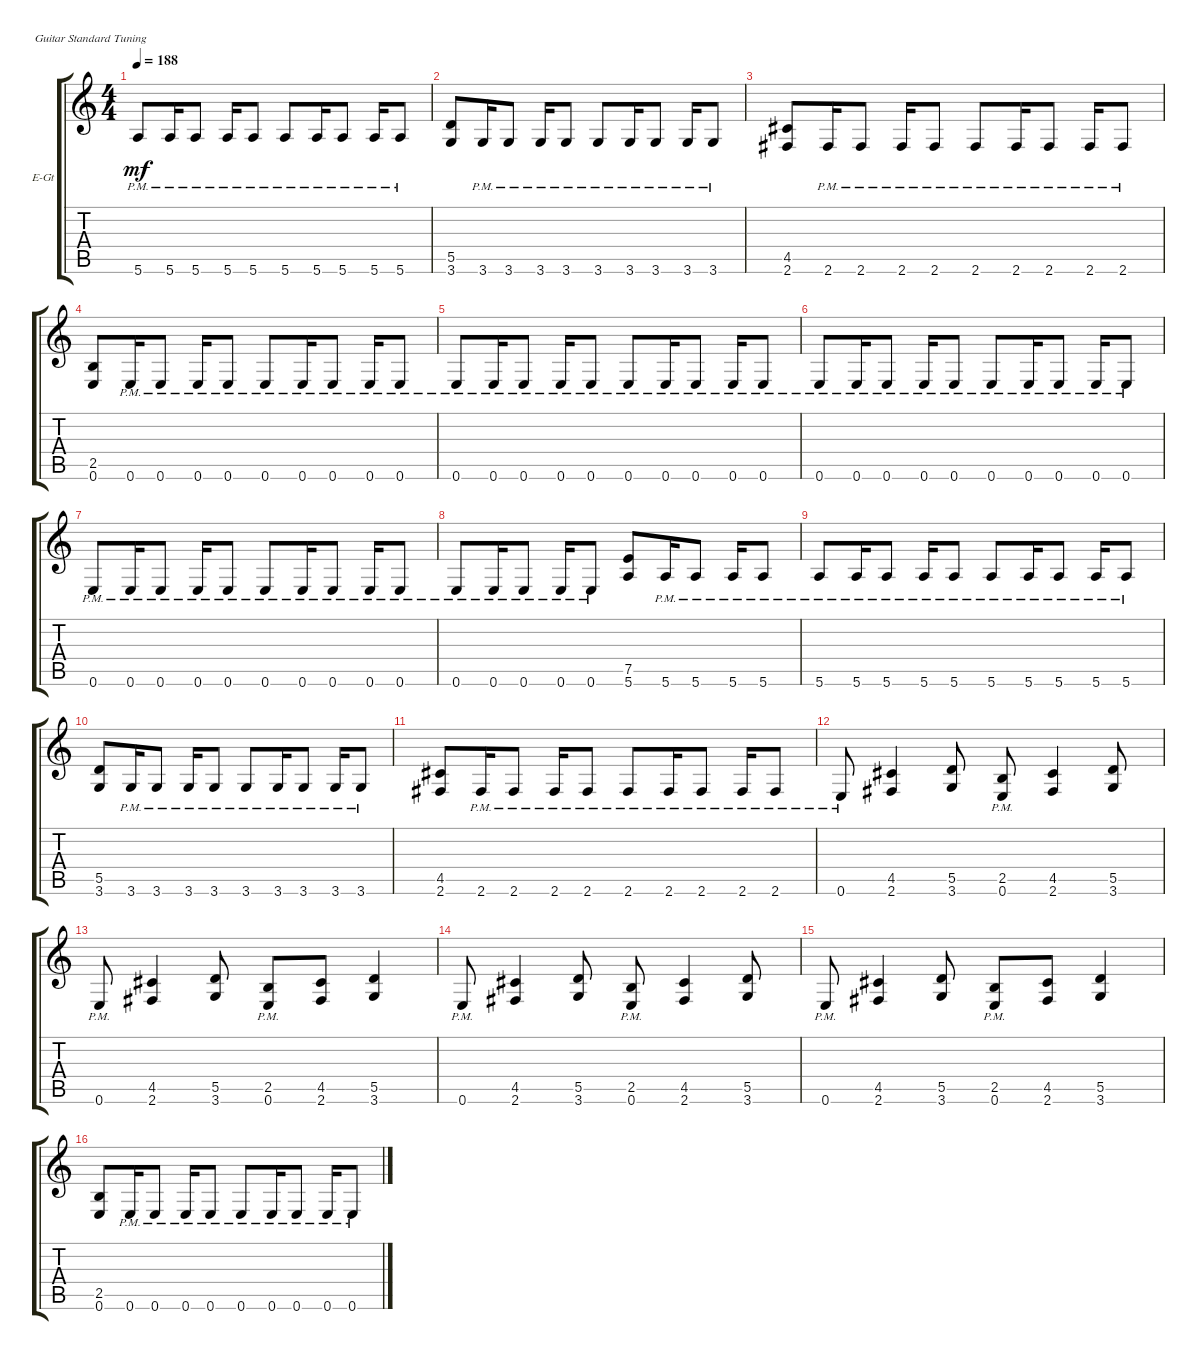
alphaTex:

\bracketExtendMode groupsimilarinstruments
\firstSystemTrackNameOrientation horizontal
\otherSystemsTrackNameOrientation horizontal
\track ("Gtr Dist 1" "E-Gt") {instrument overdrivenguitar}
\staff {score tabs}
\tuning (E4 B3 G3 D3 A2 E2)
\ts (4 4)
\tempo 188
\clef g2
\ks c
5.6{pm}.8{dy mf} 5.6{pm}.16 5.6{pm}.8 5.6{pm}.16 5.6{pm}.8 5.6{pm}.8 5.6{pm}.16 5.6{pm}.8 5.6{pm}.16 5.6{pm}.8 |
(5.5 3.6).8 3.6{pm}.16 3.6{pm}.8 3.6{pm}.16 3.6{pm}.8 3.6{pm}.8 3.6{pm}.16 3.6{pm}.8 3.6{pm}.16 3.6{pm}.8 |
(4.5 2.6).8 2.6{pm}.16 2.6{pm}.8 2.6{pm}.16 2.6{pm}.8 2.6{pm}.8 2.6{pm}.16 2.6{pm}.8 2.6{pm}.16 2.6{pm}.8 |
(2.5 0.6).8 0.6{pm}.16 0.6{pm}.8 0.6{pm}.16 0.6{pm}.8 0.6{pm}.8 0.6{pm}.16 0.6{pm}.8 0.6{pm}.16 0.6{pm}.8 |
0.6{pm}.8 0.6{pm}.16 0.6{pm}.8 0.6{pm}.16 0.6{pm}.8 0.6{pm}.8 0.6{pm}.16 0.6{pm}.8 0.6{pm}.16 0.6{pm}.8 |
0.6{pm}.8 0.6{pm}.16 0.6{pm}.8 0.6{pm}.16 0.6{pm}.8 0.6{pm}.8 0.6{pm}.16 0.6{pm}.8 0.6{pm}.16 0.6{pm}.8 |
0.6{pm}.8 0.6{pm}.16 0.6{pm}.8 0.6{pm}.16 0.6{pm}.8 0.6{pm}.8 0.6{pm}.16 0.6{pm}.8 0.6{pm}.16 0.6{pm}.8 |
0.6{pm}.8 0.6{pm}.16 0.6{pm}.8 0.6{pm}.16 0.6{pm}.8 (7.5 5.6).8 5.6{pm}.16 5.6{pm}.8 5.6{pm}.16 5.6{pm}.8 |
5.6{pm}.8 5.6{pm}.16 5.6{pm}.8 5.6{pm}.16 5.6{pm}.8 5.6{pm}.8 5.6{pm}.16 5.6{pm}.8 5.6{pm}.16 5.6{pm}.8 |
(5.5 3.6).8 3.6{pm}.16 3.6{pm}.8 3.6{pm}.16 3.6{pm}.8 3.6{pm}.8 3.6{pm}.16 3.6{pm}.8 3.6{pm}.16 3.6{pm}.8 |
(4.5 2.6).8 2.6{pm}.16 2.6{pm}.8 2.6{pm}.16 2.6{pm}.8 2.6{pm}.8 2.6{pm}.16 2.6{pm}.8 2.6{pm}.16 2.6{pm}.8 |
0.6{pm}.8 (4.5 2.6).4 (5.5 3.6).8 (2.5{pm} 0.6{pm}).8 (4.5 2.6).4 (5.5 3.6).8 |
0.6{pm}.8 (4.5 2.6).4 (5.5 3.6).8 (2.5{pm} 0.6{pm}).8 (4.5 2.6).8 (5.5 3.6).4 |
0.6{pm}.8 (4.5 2.6).4 (5.5 3.6).8 (2.5{pm} 0.6{pm}).8 (4.5 2.6).4 (5.5 3.6).8 |
0.6{pm}.8 (4.5 2.6).4 (5.5 3.6).8 (2.5{pm} 0.6{pm}).8 (4.5 2.6).8 (5.5 3.6).4 |
(2.5 0.6).8 0.6{pm}.16 0.6{pm}.8 0.6{pm}.16 0.6{pm}.8 0.6{pm}.8 0.6{pm}.16 0.6{pm}.8 0.6{pm}.16 0.6{pm}.8
